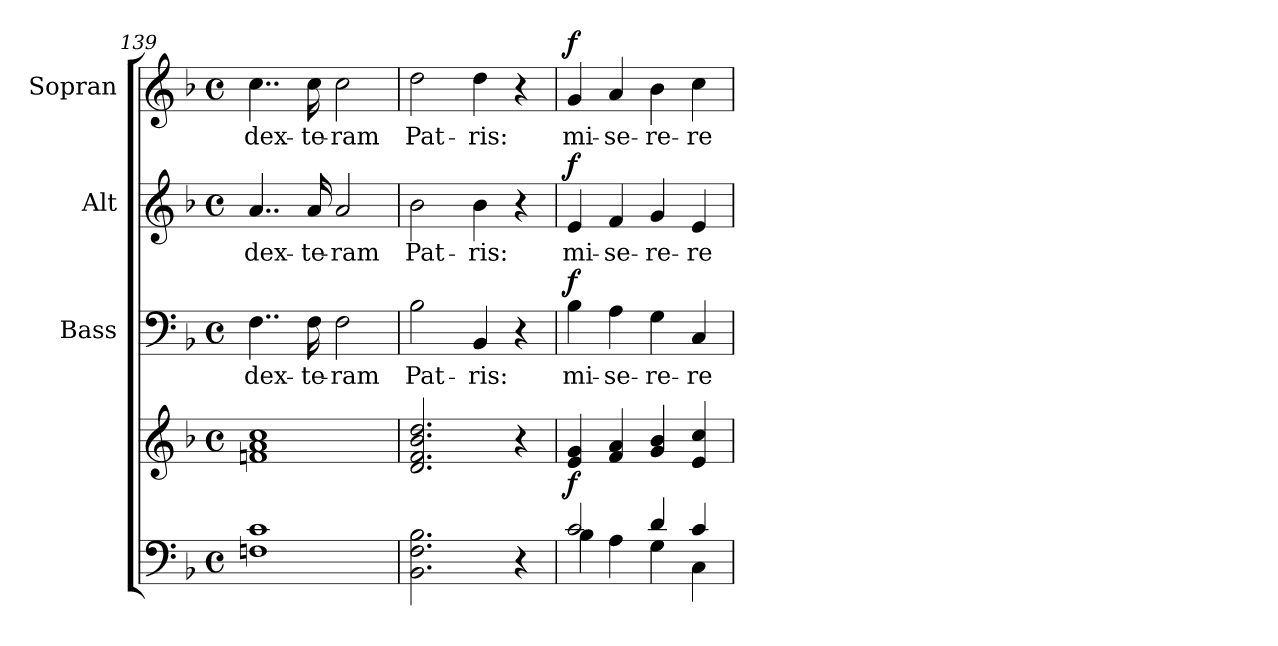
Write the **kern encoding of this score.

**kern	**kern	**dynam	**kern	**text	**dynam	**kern	**text	**dynam	**kern	**text	**dynam
*part4	*part4	*part4	*part3	*part3	*part3	*part2	*part2	*part2	*part1	*part1	*part1
*staff5	*staff4	*staff4/5	*staff3	*staff3	*staff3	*staff2	*staff2	*staff2	*staff1	*staff1	*staff1
*	*	*	*I"Bass	*	*	*I"Alt	*	*	*I"Sopran	*	*
*	*	*	*I'B.	*	*	*I'A	*	*	*I'S	*	*
*clefF4	*clefG2	*	*clefF4	*	*	*clefG2	*	*	*clefG2	*	*
*k[b-]	*k[b-]	*	*k[b-]	*	*	*k[b-]	*	*	*k[b-]	*	*
*F:	*F:	*	*F:	*	*	*F:	*	*	*F:	*	*
*M4/4	*M4/4	*	*M4/4	*	*	*M4/4	*	*	*M4/4	*	*
*met(c)	*met(c)	*	*met(c)	*	*	*met(c)	*	*	*met(c)	*	*
=139	=139	=139	=139	=139	=139	=139	=139	=139	=139	=139	=139
!	!	!	!	!LO:LY:b	!	!	!LO:LY:b	!	!	!LO:LY:b	!
1Fn 1c	1fn 1a 1cc	.	4..F\	dex-	.	4..a/	dex-	.	4..cc\	dex-	.
!	!	!	!	!LO:LY:b	!	!	!LO:LY:b	!	!	!LO:LY:b	!
.	.	.	16F\	-te-	.	16a/	-te-	.	16cc\	-te-	.
!	!	!	!	!LO:LY:b	!	!	!LO:LY:b	!	!	!LO:LY:b	!
.	.	.	2F\	-ram	.	2a/	-ram	.	2cc\	-ram	.
=140	=140	=140	=140	=140	=140	=140	=140	=140	=140	=140	=140
!	!	!	!	!LO:LY:b	!	!	!LO:LY:b	!	!	!LO:LY:b	!
2.BB-\ 2.F\ 2.B-\	2.d/ 2.f/ 2.b-/ 2.dd/	.	2B-\	Pat-	.	2b-\	Pat-	.	2dd\	Pat-	.
!	!	!	!	!LO:LY:b	!	!	!LO:LY:b	!	!	!LO:LY:b	!
.	.	.	4BB-/	-ris:	.	4b-\	-ris:	.	4dd\	-ris:	.
4r	4r	.	4r	.	.	4r	.	.	4r	.	.
=141	=141	=141	=141	=141	=141	=141	=141	=141	=141	=141	=141
*^	*	*	*	*	*	*	*	*	*	*	*
!	!	!	!LO:DY:b	!	!LO:LY:b	!LO:DY:a	!	!LO:LY:b	!LO:DY:a	!	!LO:LY:b	!LO:DY:a
2c/	4B-\	4e/ 4g/	f	4B-\	mi-	f	4e/	mi-	f	4g/	mi-	f
!	!	!	!	!	!LO:LY:b	!	!	!LO:LY:b	!	!	!LO:LY:b	!
.	4A\	4f/ 4a/	.	4A\	-se-	.	4f/	-se-	.	4a/	-se-	.
!	!	!	!	!	!LO:LY:b	!	!	!LO:LY:b	!	!	!LO:LY:b	!
4d/	4G\	4g/ 4b-/	.	4G\	-re-	.	4g/	-re-	.	4b-\	-re-	.
!	!	!	!	!	!LO:LY:b	!	!	!LO:LY:b	!	!	!LO:LY:b	!
4c/	4C\	4e/ 4cc/	.	4C/	-re	.	4e/	-re	.	4cc\	-re	.
*v	*v	*	*	*	*	*	*	*	*	*	*	*
=	=	=	=	=	=	=	=	=	=	=	=
*-	*-	*-	*-	*-	*-	*-	*-	*-	*-	*-	*-
